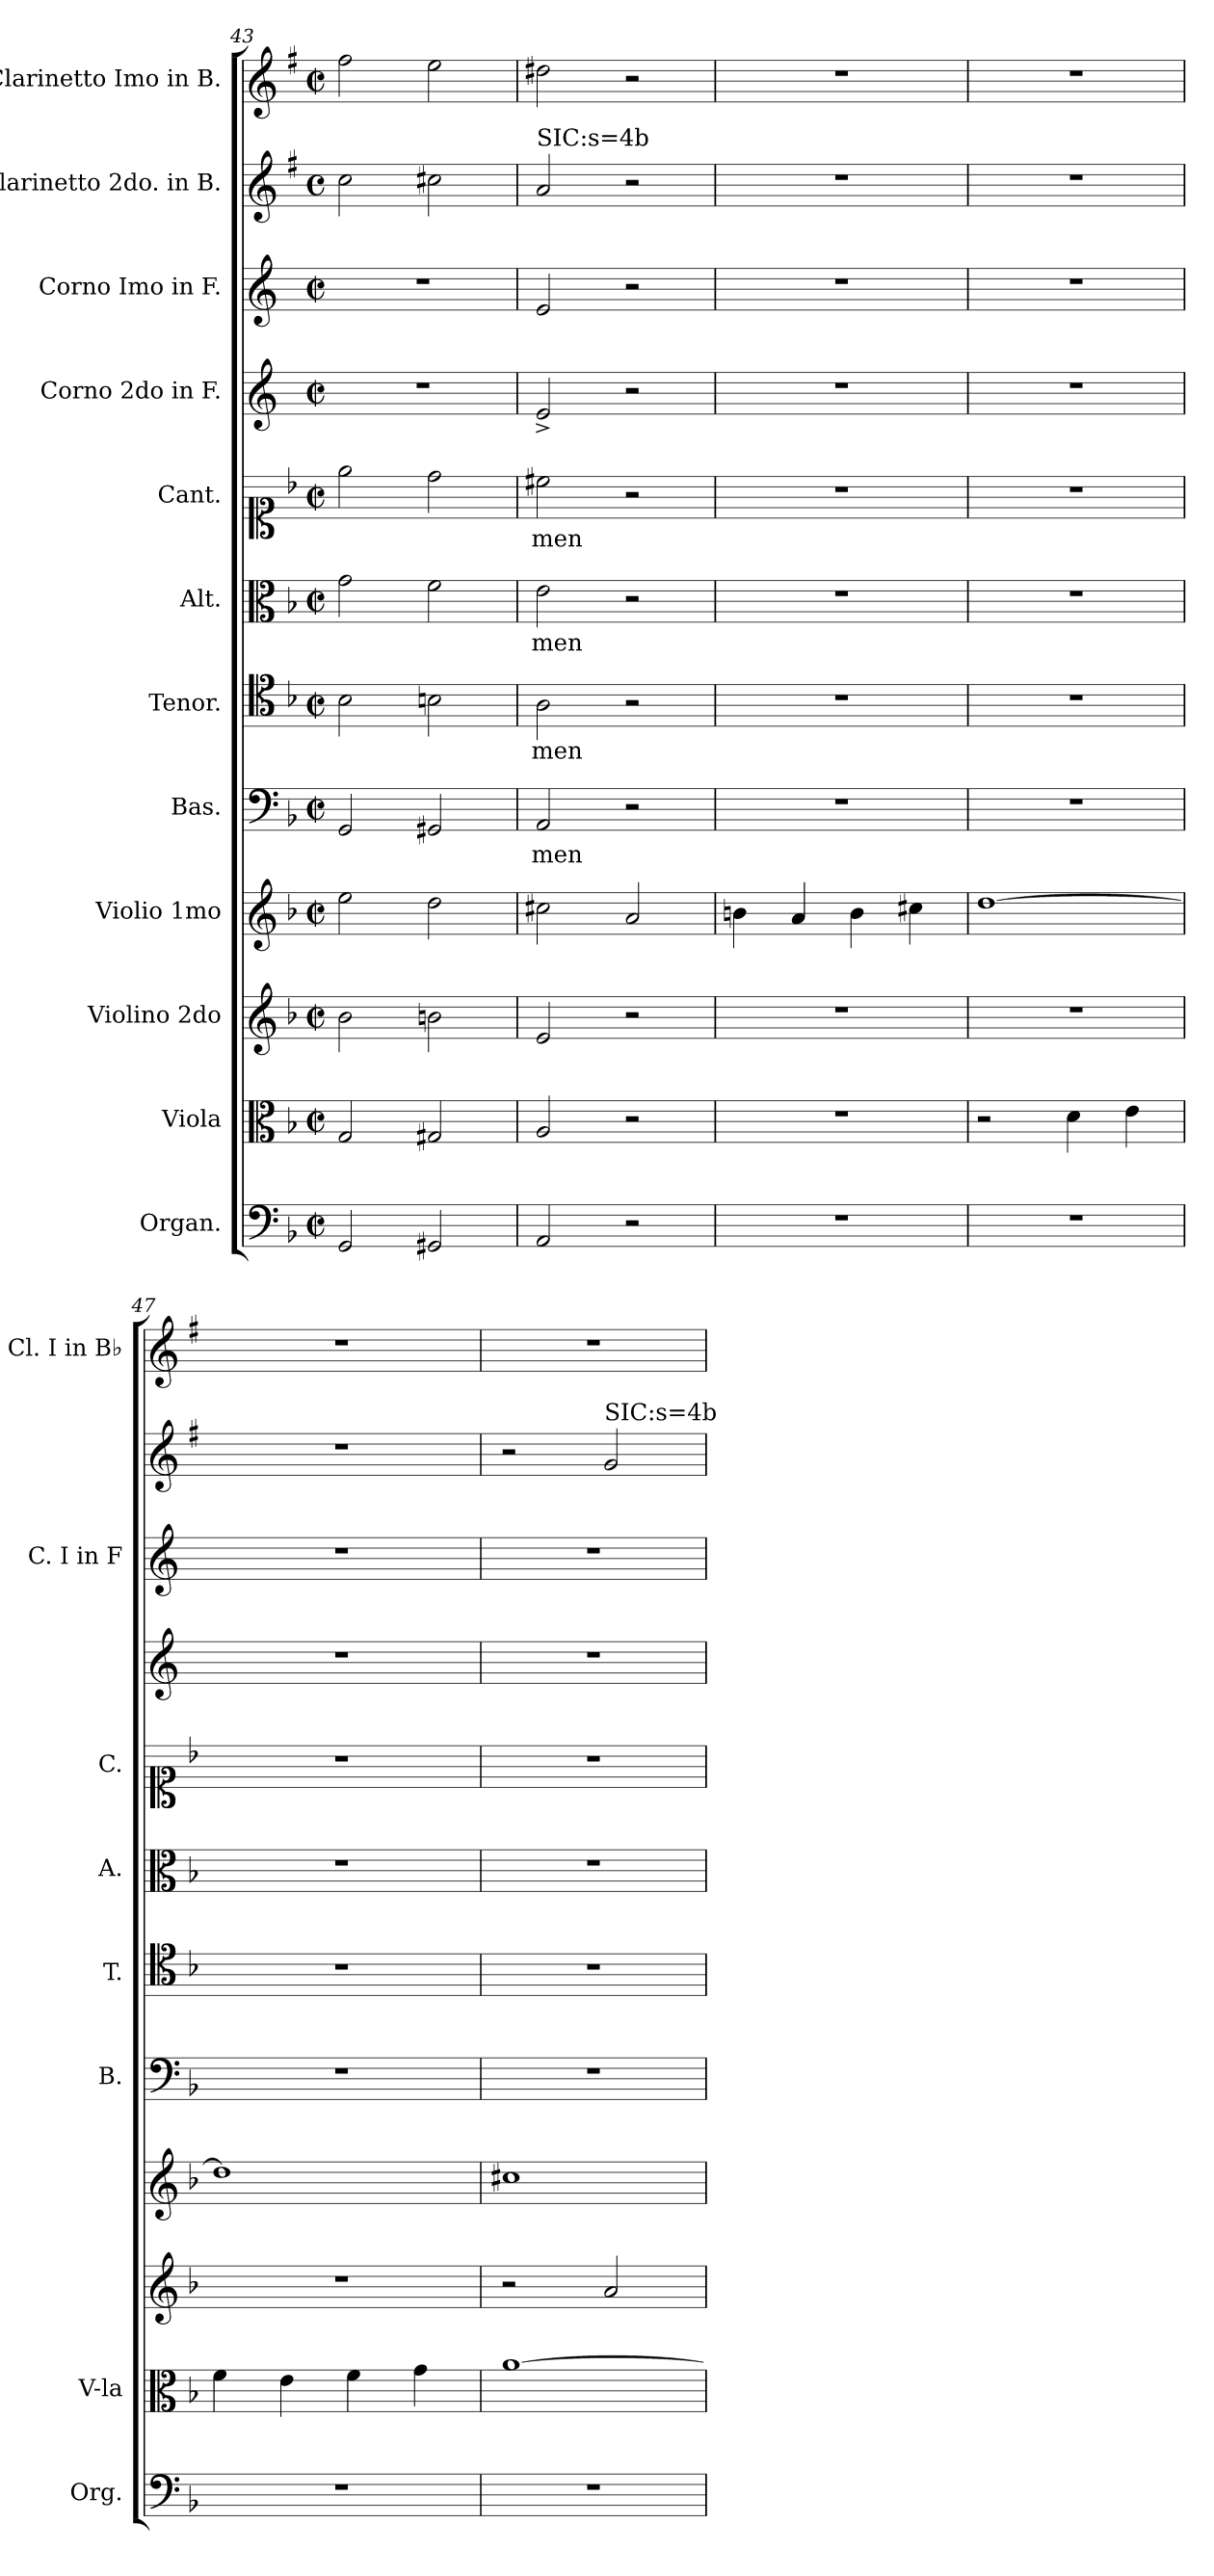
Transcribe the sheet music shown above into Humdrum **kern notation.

**kern	**kern	**kern	**kern	**kern	**text	**kern	**text	**kern	**text	**kern	**text	**kern	**kern	**kern	**kern
*part12	*part11	*part10	*part9	*part8	*part8	*part7	*part7	*part6	*part6	*part5	*part5	*part4	*part3	*part2	*part1
*staff12	*staff11	*staff10	*staff9	*staff8	*staff8	*staff7	*staff7	*staff6	*staff6	*staff5	*staff5	*staff4	*staff3	*staff2	*staff1
*I"Organ.	*I"Viola	*I"Violino 2do	*I"Violio 1mo	*I"Bas.	*	*I"Tenor.	*	*I"Alt.	*	*I"Cant.	*	*I"Corno 2do in F.	*I"Corno Imo in F.	*I"Clarinetto 2do. in B.	*I"Clarinetto Imo in B.
*I'Org.	*I'V-la	*	*	*I'B.	*	*I'T.	*	*I'A.	*	*I'C.	*	*	*I'C. I in F	*	*I'Cl. I in B♭
*clefF4	*clefC3	*clefG2	*clefG2	*clefF4	*	*clefC4	*	*clefC3	*	*clefC1	*	*clefG2	*clefG2	*clefG2	*clefG2
*	*	*	*	*	*	*	*	*	*	*	*	*ITrd4c7	*ITrd4c7	*ITrd1c2	*ITrd1c2
*k[b-]	*k[b-]	*k[b-]	*k[b-]	*k[b-]	*	*k[b-]	*	*k[b-]	*	*k[b-]	*	*k[b-]	*k[b-]	*k[b-]	*k[b-]
*M2/2	*M2/2	*M2/2	*M2/2	*M2/2	*	*M2/2	*	*M2/2	*	*M2/2	*	*M2/2	*M2/2	*M2/2	*M2/2
*met(c|)	*met(c|)	*met(c|)	*met(c|)	*met(c|)	*	*met(c|)	*	*met(c|)	*	*met(c|)	*	*met(c|)	*met(c|)	*met(c)	*met(c|)
=43	=43	=43	=43	=43	=43	=43	=43	=43	=43	=43	=43	=43	=43	=43	=43
2GG/	2G/	2b-\	2ee\	2GG/	.	2B-\	.	2g\	.	2ee\	.	1r	1r	2b-\	2ee\
2GG#X/	2G#X/	2bn\	2dd\	2GG#X/	.	2Bn\	.	2f\	.	2dd\	.	.	.	2bn\	2dd\
=44	=44	=44	=44	=44	=44	=44	=44	=44	=44	=44	=44	=44	=44	=44	=44
!	!	!	!	!	!	!	!	!	!	!	!	!	!	!LO:TX:a:t=SIC&colon;s=4b	!
2AA/	2A/	2e/	2cc#X\	2AA/	-men	2A\	-men	2e\	-men	2cc#X\	-men	2A^/	2A/	2g/	2cc#X\
2r	2r	2r	2a/	2r	.	2r	.	2r	.	2r	.	2r	2r	2r	2r
=45	=45	=45	=45	=45	=45	=45	=45	=45	=45	=45	=45	=45	=45	=45	=45
1r	1r	1r	4bn\	1r	.	1r	.	1r	.	1r	.	1r	1r	1r	1r
.	.	.	4a/	.	.	.	.	.	.	.	.	.	.	.	.
.	.	.	4b\	.	.	.	.	.	.	.	.	.	.	.	.
.	.	.	4cc#X\	.	.	.	.	.	.	.	.	.	.	.	.
=46	=46	=46	=46	=46	=46	=46	=46	=46	=46	=46	=46	=46	=46	=46	=46
1r	2r	1r	[1dd	1r	.	1r	.	1r	.	1r	.	1r	1r	1r	1r
.	4d\	.	.	.	.	.	.	.	.	.	.	.	.	.	.
.	4e\	.	.	.	.	.	.	.	.	.	.	.	.	.	.
=47	=47	=47	=47	=47	=47	=47	=47	=47	=47	=47	=47	=47	=47	=47	=47
1r	4f\	1r	1dd]	1r	.	1r	.	1r	.	1r	.	1r	1r	1r	1r
.	4e\	.	.	.	.	.	.	.	.	.	.	.	.	.	.
.	4f\	.	.	.	.	.	.	.	.	.	.	.	.	.	.
.	4g\	.	.	.	.	.	.	.	.	.	.	.	.	.	.
=48	=48	=48	=48	=48	=48	=48	=48	=48	=48	=48	=48	=48	=48	=48	=48
1r	[1a	2r	1cc#X	1r	.	1r	.	1r	.	1r	.	1r	1r	2r	1r
!	!	!	!	!	!	!	!	!	!	!	!	!	!	!LO:TX:a:t=SIC&colon;s=4b	!
.	.	2a/	.	.	.	.	.	.	.	.	.	.	.	2f/	.
=	=	=	=	=	=	=	=	=	=	=	=	=	=	=	=
*-	*-	*-	*-	*-	*-	*-	*-	*-	*-	*-	*-	*-	*-	*-	*-
